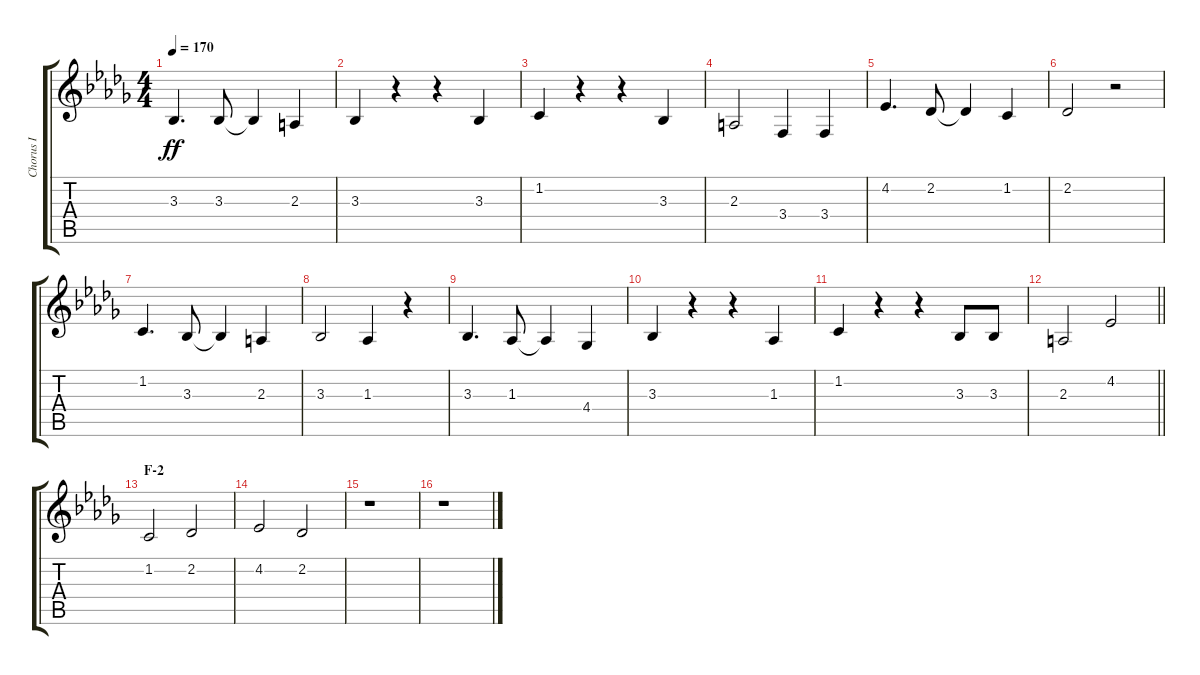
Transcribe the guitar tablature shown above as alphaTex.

\track ("Chorus I" "Chorus I") {instrument voiceoohs}
\staff {score tabs}
\tuning (E4 B3 G3 D3 A2 E2) {hide}
\ts (4 4)
\tempo 170
\clef g2
\ks db
3.3.4{d dy ff} 3.3.8 3.3{t}.4 2.3.4 |
3.3.4 r.4 r.4 3.3.4 |
1.2.4 r.4 r.4 3.3.4 |
2.3.2 3.4.4 3.4.4 |
4.2.4{d} 2.2.8 2.2{t}.4 1.2.4 |
2.2.2 r.2 |
1.2.4{d} 3.3.8 3.3{t}.4 2.3.4 |
3.3.2 1.3.4 r.4 |
3.3.4{d} 1.3.8 1.3{t}.4 4.4.4 |
3.3.4 r.4 r.4 1.3.4 |
1.2.4 r.4 r.4 3.3.8 3.3.8 |
\barLineRight lightlight
2.3.2 4.2.2 |
\section ("" "F-2")
1.2.2 2.2.2 |
4.2.2 2.2.2 |
r.1 |
r.1
